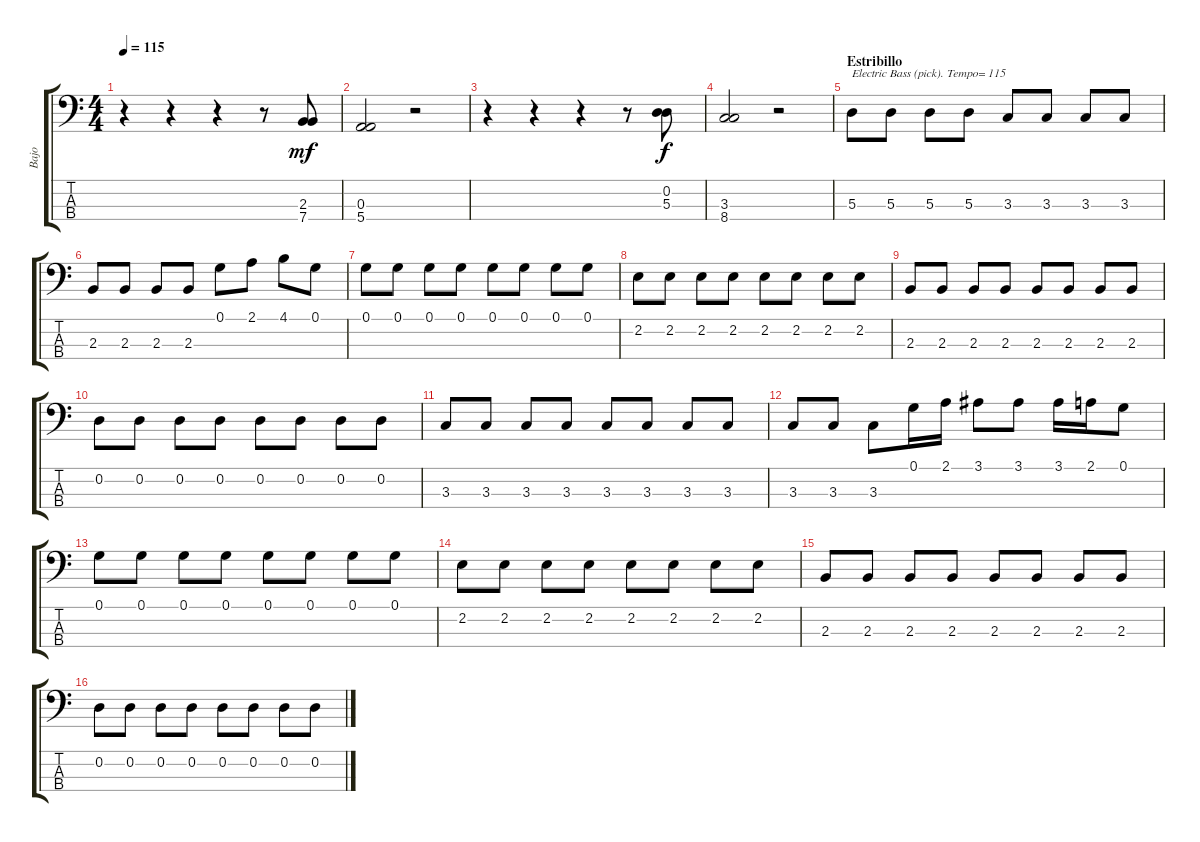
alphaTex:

\track ("Bajo" "Bajo") {instrument electricbasspick}
\staff {score tabs}
\tuning (G2 D2 A1 E1) {hide}
\ts (4 4)
\tempo 115
\clef f4
\ks c
r.4{dy f} r.4 r.4 r.8 (2.3 7.4).8{dy mf volume 9} |
(0.3 5.4).2{volume 9} r.2 |
r.4 r.4 r.4 r.8 (0.2 5.3).8{dy f volume 10} |
(3.3 8.4).2{volume 11} r.2 |
\section ("" "Estribillo")
5.3.8{txt "Electric Bass (pick). Tempo= 115"} 5.3.8 5.3.8 5.3.8 3.3.8 3.3.8 3.3.8 3.3.8 |
2.3.8 2.3.8 2.3.8 2.3.8 0.1.8{volume 9} 2.1.8{volume 10} 4.1.8{volume 10} 0.1.8{volume 10} |
0.1.8 0.1.8 0.1.8 0.1.8 0.1.8 0.1.8 0.1.8 0.1.8 |
2.2.8 2.2.8 2.2.8 2.2.8 2.2.8 2.2.8 2.2.8 2.2.8 |
2.3.8 2.3.8 2.3.8 2.3.8 2.3.8 2.3.8 2.3.8 2.3.8 |
0.2.8 0.2.8 0.2.8 0.2.8 0.2.8 0.2.8 0.2.8 0.2.8 |
3.3.8 3.3.8 3.3.8 3.3.8 3.3.8 3.3.8 3.3.8 3.3.8 |
3.3.8 3.3.8 3.3.8 0.1.16{volume 15} 2.1.16{volume 15} 3.1.8{volume 15} 3.1.8{volume 15} 3.1.16{volume 15} 2.1.16{volume 15} 0.1.8{volume 15} |
0.1.8 0.1.8 0.1.8 0.1.8 0.1.8 0.1.8 0.1.8 0.1.8 |
2.2.8 2.2.8 2.2.8 2.2.8 2.2.8 2.2.8 2.2.8 2.2.8 |
2.3.8 2.3.8 2.3.8 2.3.8 2.3.8 2.3.8 2.3.8 2.3.8 |
0.2.8 0.2.8 0.2.8 0.2.8 0.2.8 0.2.8 0.2.8 0.2.8
